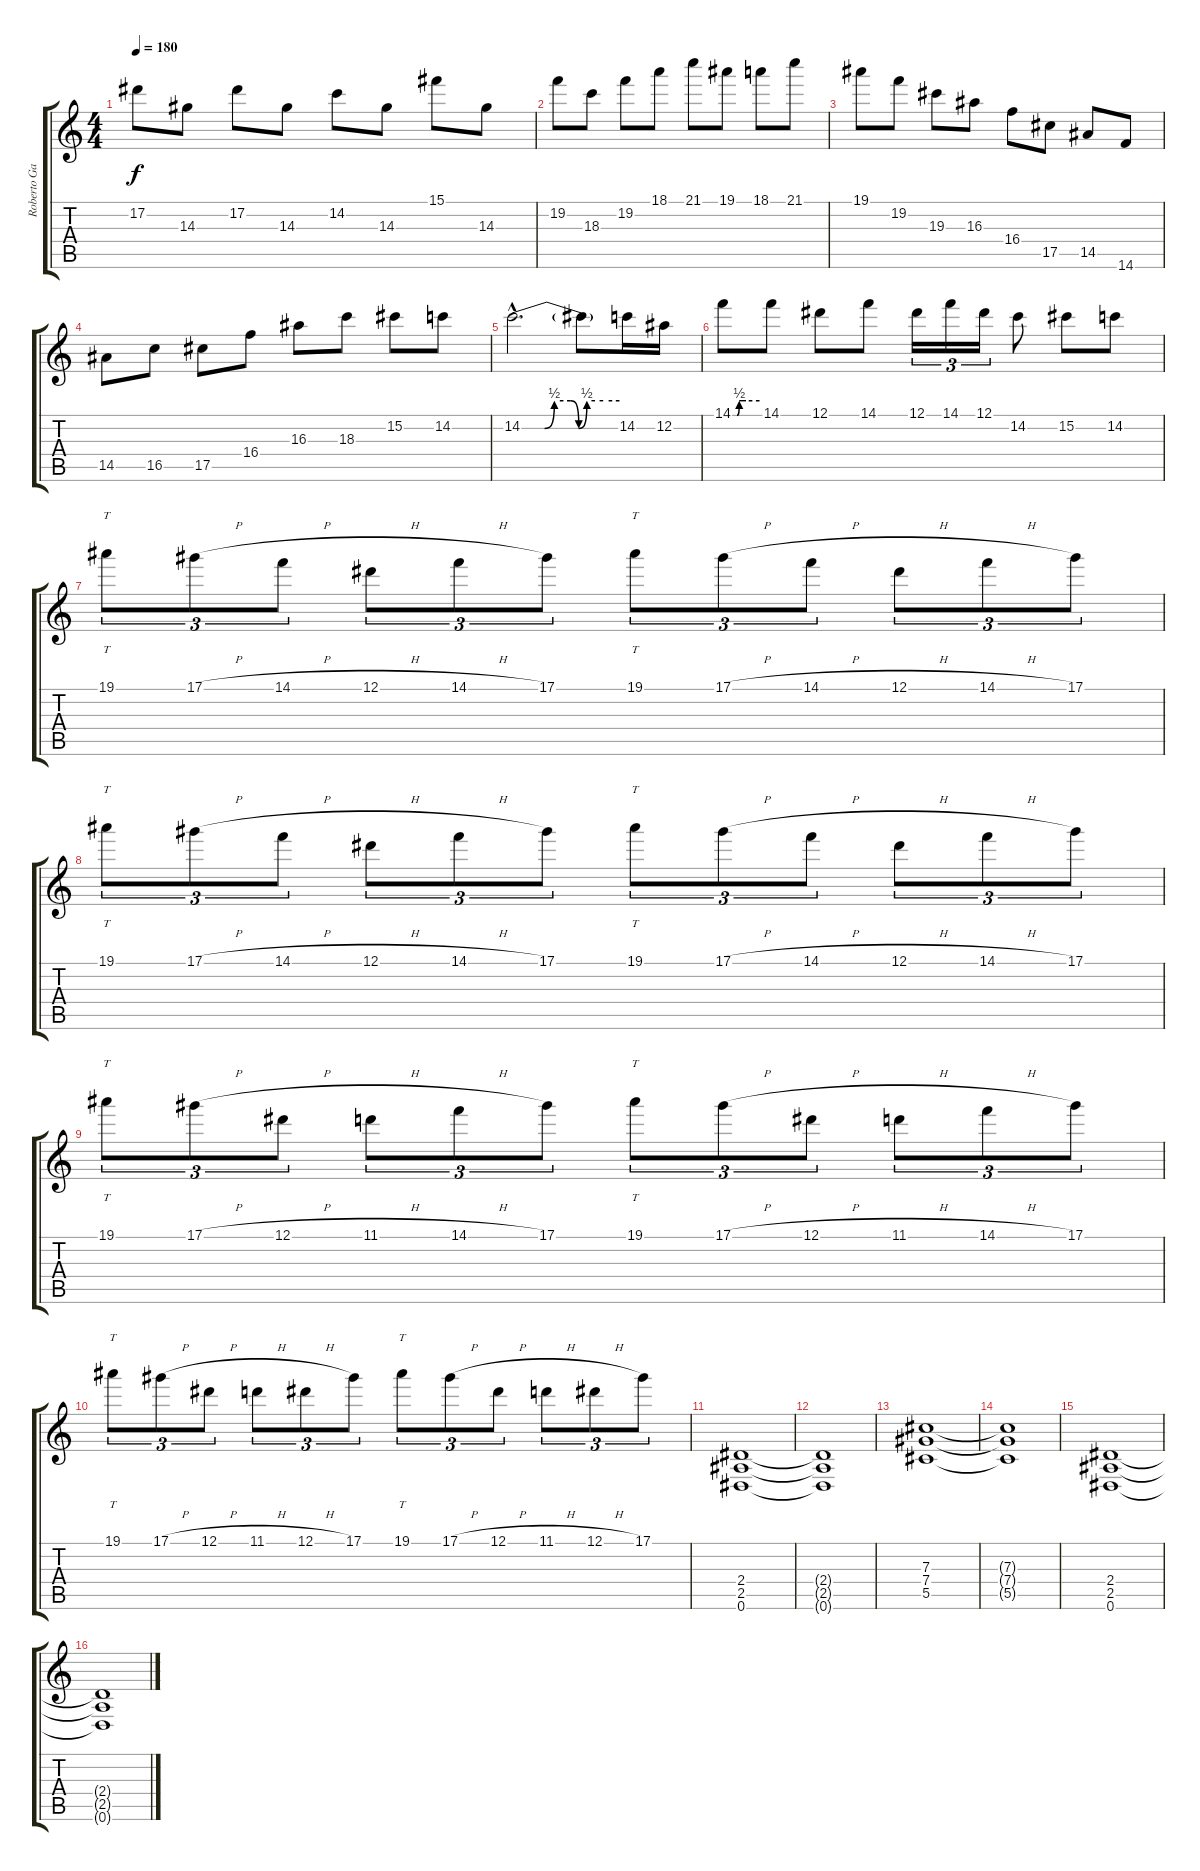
\track ("Roberto García" "Roberto Ga") {instrument distortionguitar}
\staff {score tabs}
\tuning (Eb4 Bb3 Gb3 Db3 Ab2 Eb2) {hide}
\ts (4 4)
\tempo 180
\clef g2
\ks c
17.2.8{dy f} 14.3.8 17.2.8 14.3.8 14.2.8 14.3.8 15.1.8 14.3.8 |
19.2.8 18.3.8 19.2.8 18.1.8 21.1.8 19.1.8 18.1.8 21.1.8 |
19.1.8 19.2.8 19.3.8 16.3.8 16.4.8 17.5.8 14.5.8 14.6.8 |
14.5.8 16.5.8 17.5.8 16.4.8 16.3.8 18.3.8 15.2.8 14.2.8 |
14.2{be (custom 0 0 14 0 20 2 30 2 35 0 40 2 45 2 50 2 60 2) hac}.2{d} 14.2{t}.8 14.2.16 12.2.16 |
14.1{be (custom 0 0 10 0 15 2 19 2 30 2 60 2)}.8 14.1.8 12.1.8 14.1.8 12.1.16{tu (3 2)} 14.1.16{tu (3 2)} 12.1.16{tu (3 2)} 14.2.8 15.2.8 14.2.8 |
19.1.8{tt tu (3 2) volume 10} 17.1{h}.8{tu (3 2)} 14.1{h}.8{tu (3 2)} 12.1{h}.8{tu (3 2)} 14.1{h}.8{tu (3 2)} 17.1.8{tu (3 2)} 19.1.8{tt tu (3 2)} 17.1{h}.8{tu (3 2)} 14.1{h}.8{tu (3 2)} 12.1{h}.8{tu (3 2)} 14.1{h}.8{tu (3 2)} 17.1.8{tu (3 2)} |
19.1.8{tt tu (3 2)} 17.1{h}.8{tu (3 2)} 14.1{h}.8{tu (3 2)} 12.1{h}.8{tu (3 2)} 14.1{h}.8{tu (3 2)} 17.1.8{tu (3 2)} 19.1.8{tt tu (3 2)} 17.1{h}.8{tu (3 2)} 14.1{h}.8{tu (3 2)} 12.1{h}.8{tu (3 2)} 14.1{h}.8{tu (3 2)} 17.1.8{tu (3 2)} |
19.1.8{tt tu (3 2)} 17.1{h}.8{tu (3 2)} 12.1{h}.8{tu (3 2)} 11.1{h}.8{tu (3 2)} 14.1{h}.8{tu (3 2)} 17.1.8{tu (3 2)} 19.1.8{tt tu (3 2)} 17.1{h}.8{tu (3 2)} 12.1{h}.8{tu (3 2)} 11.1{h}.8{tu (3 2)} 14.1{h}.8{tu (3 2)} 17.1.8{tu (3 2)} |
19.1.8{tt tu (3 2)} 17.1{h}.8{tu (3 2)} 12.1{h}.8{tu (3 2)} 11.1{h}.8{tu (3 2)} 12.1{h}.8{tu (3 2)} 17.1.8{tu (3 2)} 19.1.8{tt tu (3 2)} 17.1{h}.8{tu (3 2)} 12.1{h}.8{tu (3 2)} 11.1{h}.8{tu (3 2)} 12.1{h}.8{tu (3 2)} 17.1.8{tu (3 2)} |
(2.4 2.5 0.6).1{volume 13} |
(2.4{t} 2.5{t} 0.6{t}).1 |
(7.3 7.4 5.5).1 |
(7.3{t} 7.4{t} 5.5{t}).1 |
(2.4 2.5 0.6).1 |
(2.4{t} 2.5{t} 0.6{t}).1
